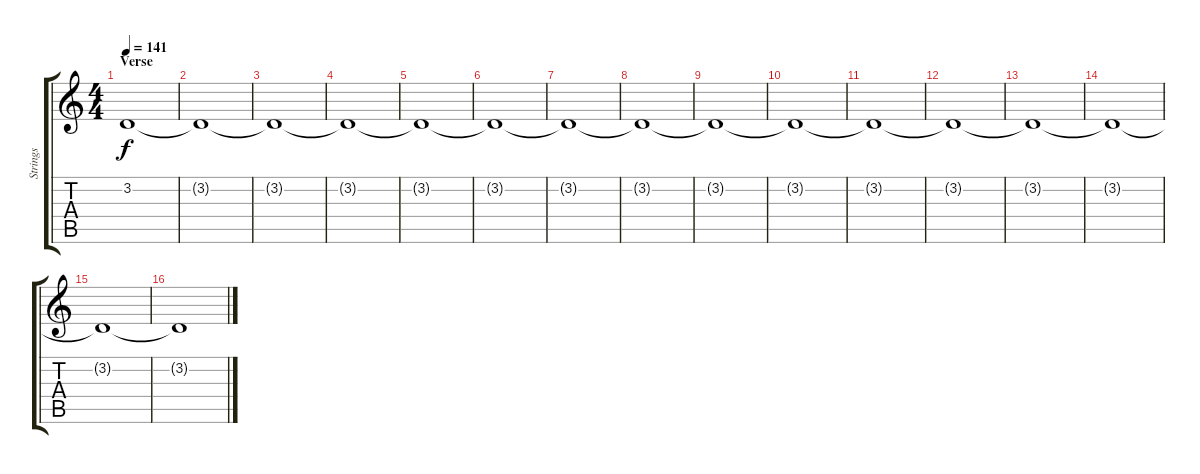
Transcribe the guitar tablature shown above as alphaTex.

\track ("Strings" "Strings") {instrument stringensemble2}
\staff {score tabs}
\tuning (E4 B3 G3 D3 A2 E2) {hide}
\ts (4 4)
\section ("" "Verse")
\tempo 141
\clef g2
\ks c
3.2{t}.1{dy f} |
3.2{t}.1 |
3.2{t}.1 |
3.2{t}.1 |
3.2{t}.1 |
3.2{t}.1 |
3.2{t}.1 |
3.2{t}.1 |
3.2{t}.1 |
3.2{t}.1 |
3.2{t}.1 |
3.2{t}.1 |
3.2{t}.1 |
3.2{t}.1 |
3.2{t}.1 |
3.2{t}.1
